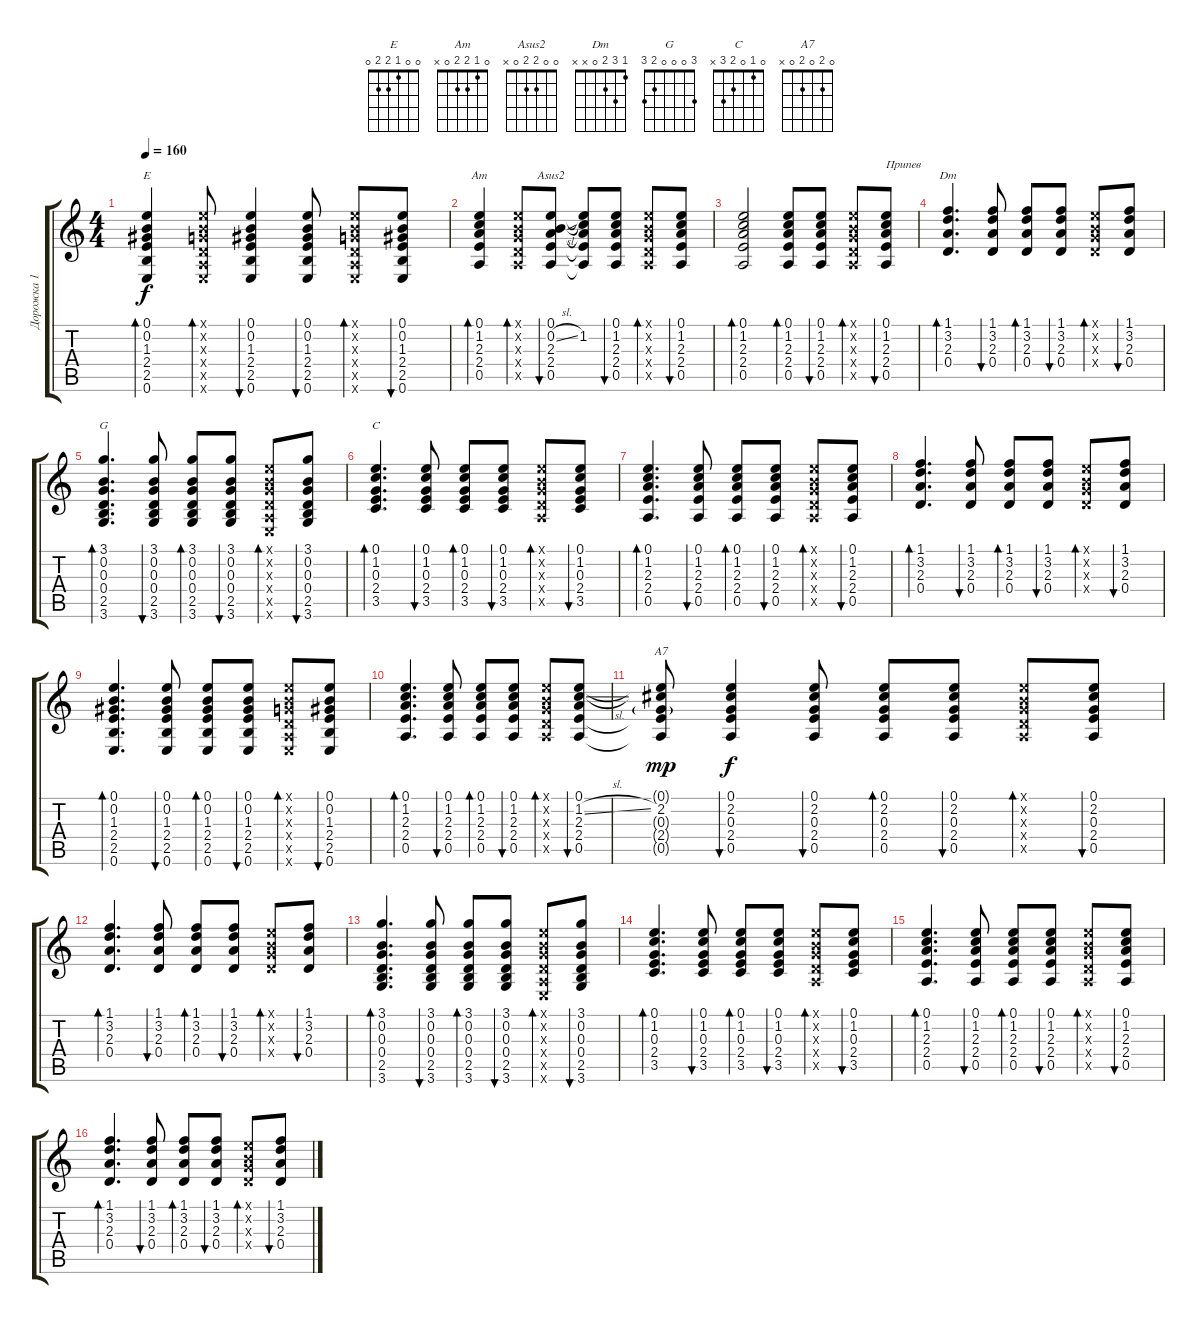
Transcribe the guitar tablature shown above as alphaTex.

\track ("Дорожка 1" "Дорожка 1") {instrument acousticguitarsteel}
\staff {score tabs}
\tuning (E4 B3 G3 D3 A2 E2) {hide}
\chord ("E" 0 0 1 2 2 0)
\chord ("Am" 0 1 2 2 0 x)
\chord ("Asus2" 0 0 2 2 0 x)
\chord ("Dm" 1 3 2 0 x x)
\chord ("G" 3 0 0 0 2 3)
\chord ("C" 0 1 0 2 3 x)
\chord ("A7" 0 2 0 2 0 x)
\ts (4 4)
\tempo 160
\clef g2
\ks c
(0.1 0.2 1.3 2.4 2.5 0.6).4{bd 30 ch "E" dy f} (0.1{x} 0.2{x} 0.3{x} 0.4{x} 0.5{x} 0.6{x}).8{bd 30} (0.1 0.2 1.3 2.4 2.5 0.6).4{bu 30} (0.1 0.2 1.3 2.4 2.5 0.6).8{bu 30} (0.1{x} 0.2{x} 0.3{x} 0.4{x} 0.5{x} 0.6{x}).8{bd 30} (0.1 0.2 1.3 2.4 2.5 0.6).8{bu 30} |
(0.1 1.2 2.3 2.4 0.5).4{bd 30 ch "Am"} (0.1{x} 0.2{x} 0.3{x} 0.4{x} 0.5{x}).8{bd 30} (0.1 0.2{sl} 2.3 2.4 0.5).8{bu 30 ch "Asus2"} (0.1{t} 1.2 2.3{t} 2.4{t} 0.5{t}).8 (0.1 1.2 2.3 2.4 0.5).8{bu 30} (0.1{x} 0.2{x} 0.3{x} 0.4{x} 0.5{x}).8{bd 30} (0.1 1.2 2.3 2.4 0.5).8{bu 30} |
(0.1 1.2 2.3 2.4 0.5).2{bd 30} (0.1 1.2 2.3 2.4 0.5).8{bd 30} (0.1 1.2 2.3 2.4 0.5).8{bu 30} (0.1{x} 0.2{x} 0.3{x} 0.4{x} 0.5{x}).8{bd 30} (0.1 1.2 2.3 2.4 0.5).8{bu 30 txt "Припев"} |
(1.1 3.2 2.3 0.4).4{d bd 30 ch "Dm"} (1.1 3.2 2.3 0.4).8{bu 30} (1.1 3.2 2.3 0.4).8{bd 30} (1.1 3.2 2.3 0.4).8{bu 30} (0.1{x} 0.2{x} 0.3{x} 0.4{x}).8{bd 30} (1.1 3.2 2.3 0.4).8{bu 30} |
(3.1 0.2 0.3 0.4 2.5 3.6).4{d bd 30 ch "G"} (3.1 0.2 0.3 0.4 2.5 3.6).8{bu 30} (3.1 0.2 0.3 0.4 2.5 3.6).8{bd 30} (3.1 0.2 0.3 0.4 2.5 3.6).8{bu 30} (0.1{x} 0.2{x} 0.3{x} 0.4{x} 0.5{x} 0.6{x}).8{bd 30} (3.1 0.2 0.3 0.4 2.5 3.6).8{bu 30} |
(0.1 1.2 0.3 2.4 3.5).4{d bd 30 ch "C"} (0.1 1.2 0.3 2.4 3.5).8{bu 30} (0.1 1.2 0.3 2.4 3.5).8{bd 30} (0.1 1.2 0.3 2.4 3.5).8{bu 30} (0.1{x} 0.2{x} 0.3{x} 0.4{x} 0.5{x}).8{bd 30} (0.1 1.2 0.3 2.4 3.5).8{bu 30} |
(0.1 1.2 2.3 2.4 0.5).4{d bd 30} (0.1 1.2 2.3 2.4 0.5).8{bu 30} (0.1 1.2 2.3 2.4 0.5).8{bd 30} (0.1 1.2 2.3 2.4 0.5).8{bu 30} (0.1{x} 0.2{x} 0.3{x} 0.4{x} 0.5{x}).8{bd 30} (0.1 1.2 2.3 2.4 0.5).8{bu 30} |
(1.1 3.2 2.3 0.4).4{d bd 30} (1.1 3.2 2.3 0.4).8{bu 30} (1.1 3.2 2.3 0.4).8{bd 30} (1.1 3.2 2.3 0.4).8{bu 30} (0.1{x} 0.2{x} 0.3{x} 0.4{x}).8{bd 30} (1.1 3.2 2.3 0.4).8{bu 30} |
(0.1 0.2 1.3 2.4 2.5 0.6).4{d bd 30} (0.1 0.2 1.3 2.4 2.5 0.6).8{bu 30} (0.1 0.2 1.3 2.4 2.5 0.6).8{bd 30} (0.1 0.2 1.3 2.4 2.5 0.6).8{bu 30} (0.1{x} 0.2{x} 0.3{x} 0.4{x} 0.5{x} 0.6{x}).8{bd 30} (0.1 0.2 1.3 2.4 2.5 0.6).8{bu 30} |
(0.1 1.2 2.3 2.4 0.5).4{d bd 30} (0.1 1.2 2.3 2.4 0.5).8{bu 30} (0.1 1.2 2.3 2.4 0.5).8{bd 30} (0.1 1.2 2.3 2.4 0.5).8{bu 30} (0.1{x} 0.2{x} 0.3{x} 0.4{x} 0.5{x}).8{bd 30} (0.1 1.2{sl} 2.3 2.4 0.5).8{bu 30} |
(0.1{t} 2.2 0.3{g} 2.4{t} 0.5{t}).8{ch "A7" dy mp} (0.1 2.2 0.3 2.4 0.5).4{bu 60 dy f} (0.1 2.2 0.3 2.4 0.5).8{bu 30} (0.1 2.2 0.3 2.4 0.5).8{bd 30} (0.1 2.2 0.3 2.4 0.5).8{bu 30} (0.1{x} 0.2{x} 0.3{x} 0.4{x} 0.5{x}).8{bd 30} (0.1 2.2 0.3 2.4 0.5).8{bu 30} |
(1.1 3.2 2.3 0.4).4{d bd 30} (1.1 3.2 2.3 0.4).8{bu 30} (1.1 3.2 2.3 0.4).8{bd 30} (1.1 3.2 2.3 0.4).8{bu 30} (0.1{x} 0.2{x} 0.3{x} 0.4{x}).8{bd 30} (1.1 3.2 2.3 0.4).8{bu 30} |
(3.1 0.2 0.3 0.4 2.5 3.6).4{d bd 30} (3.1 0.2 0.3 0.4 2.5 3.6).8{bu 30} (3.1 0.2 0.3 0.4 2.5 3.6).8{bd 30} (3.1 0.2 0.3 0.4 2.5 3.6).8{bu 30} (0.1{x} 0.2{x} 0.3{x} 0.4{x} 0.5{x} 0.6{x}).8{bd 30} (3.1 0.2 0.3 0.4 2.5 3.6).8{bu 30} |
(0.1 1.2 0.3 2.4 3.5).4{d bd 30} (0.1 1.2 0.3 2.4 3.5).8{bu 30} (0.1 1.2 0.3 2.4 3.5).8{bd 30} (0.1 1.2 0.3 2.4 3.5).8{bu 30} (0.1{x} 0.2{x} 0.3{x} 0.4{x} 0.5{x}).8{bd 30} (0.1 1.2 0.3 2.4 3.5).8{bu 30} |
(0.1 1.2 2.3 2.4 0.5).4{d bd 30} (0.1 1.2 2.3 2.4 0.5).8{bu 30} (0.1 1.2 2.3 2.4 0.5).8{bd 30} (0.1 1.2 2.3 2.4 0.5).8{bu 30} (0.1{x} 0.2{x} 0.3{x} 0.4{x} 0.5{x}).8{bd 30} (0.1 1.2 2.3 2.4 0.5).8{bu 30} |
(1.1 3.2 2.3 0.4).4{d bd 30} (1.1 3.2 2.3 0.4).8{bu 30} (1.1 3.2 2.3 0.4).8{bd 30} (1.1 3.2 2.3 0.4).8{bu 30} (0.1{x} 0.2{x} 0.3{x} 0.4{x}).8{bd 30} (1.1 3.2 2.3 0.4).8{bu 30}
